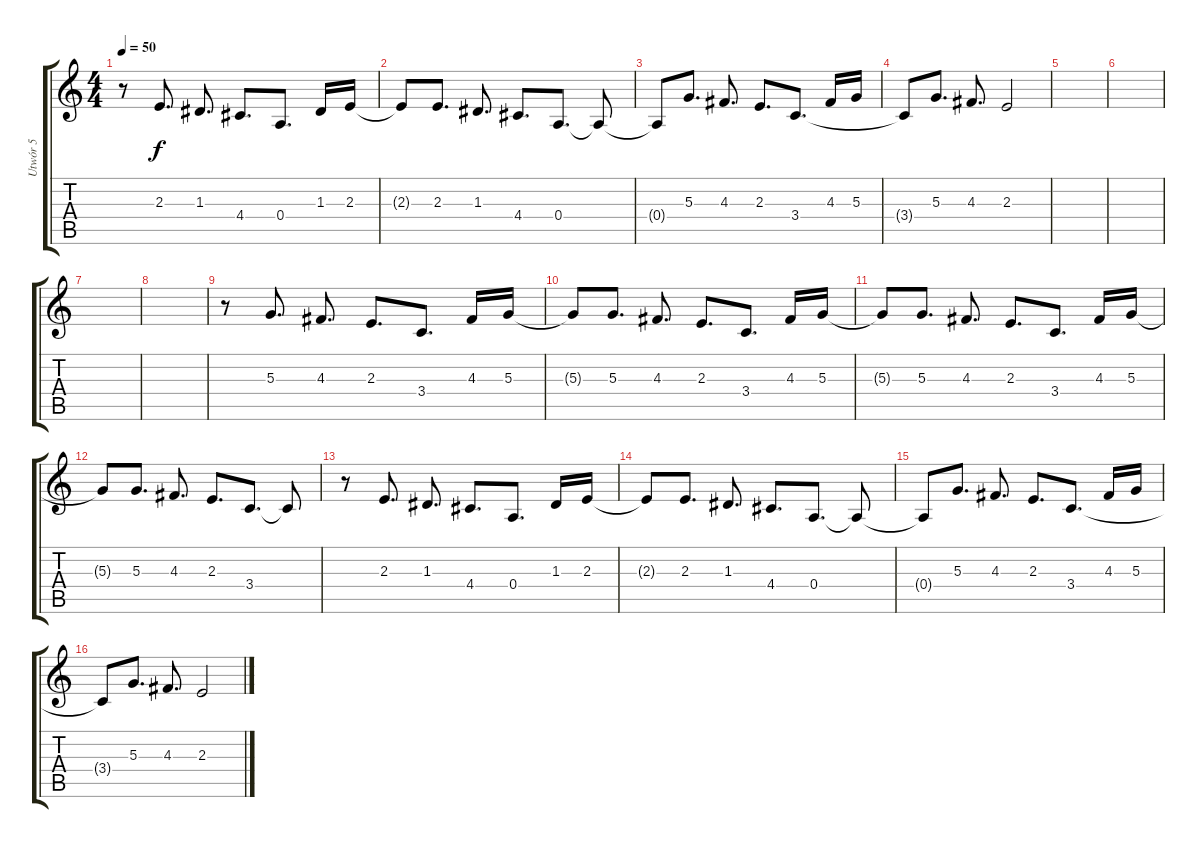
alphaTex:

\track ("Utwór 5" "Utwór 5") {instrument electricguitarclean}
\staff {score tabs}
\tuning (B3 Gb3 D3 A2 E2 B1) {hide}
\ts (4 4)
\tempo 50
\clef g2
\ks c
r.8{dy f} 2.3.8{d} 1.3.8{d} 4.4.8{d} 0.4.8{d} 1.3.16 2.3.16 |
2.3{t}.8 2.3.8{d} 1.3.8{d} 4.4.8{d} 0.4.8{d} 0.4{t}.8 |
0.4{t}.8 5.3.8{d} 4.3.8{d} 2.3.8{d} 3.4.8{d} 4.3.16 5.3.16 |
3.4{t}.8 5.3.8{d} 4.3.8{d} 2.3.2 |
|
|
|
|
r.8 5.3.8{d} 4.3.8{d} 2.3.8{d} 3.4.8{d} 4.3.16 5.3.16 |
5.3{t}.8 5.3.8{d} 4.3.8{d} 2.3.8{d} 3.4.8{d} 4.3.16 5.3.16 |
5.3{t}.8 5.3.8{d} 4.3.8{d} 2.3.8{d} 3.4.8{d} 4.3.16 5.3.16 |
5.3{t}.8 5.3.8{d} 4.3.8{d} 2.3.8{d} 3.4.8{d} 3.4{t}.8 |
r.8 2.3.8{d} 1.3.8{d} 4.4.8{d} 0.4.8{d} 1.3.16 2.3.16 |
2.3{t}.8 2.3.8{d} 1.3.8{d} 4.4.8{d} 0.4.8{d} 0.4{t}.8 |
0.4{t}.8 5.3.8{d} 4.3.8{d} 2.3.8{d} 3.4.8{d} 4.3.16 5.3.16 |
3.4{t}.8 5.3.8{d} 4.3.8{d} 2.3.2
